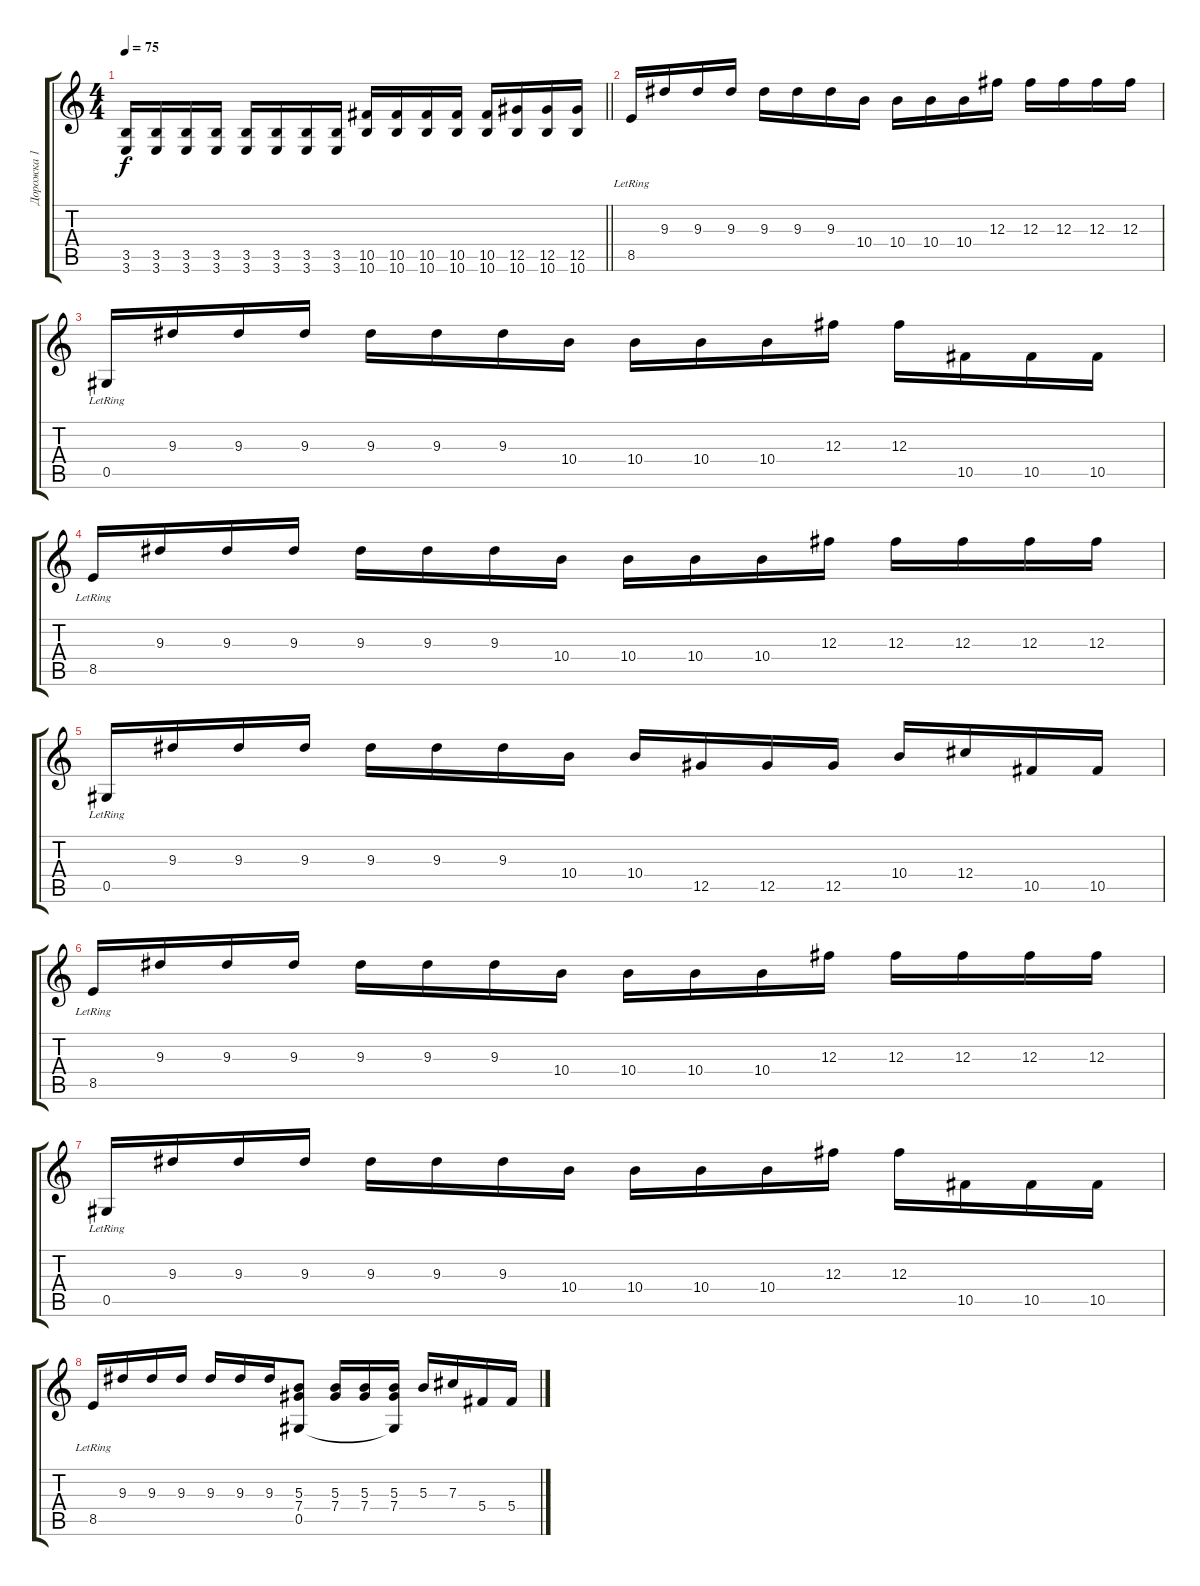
\track ("Дорожка 1" "Дорожка 1") {instrument overdrivenguitar}
\staff {score tabs}
\tuning (Eb4 Bb3 Gb3 Db3 Ab2 Db2) {hide}
\ts (4 4)
\tempo 75
\clef g2
\barLineRight lightlight
\ks c
(3.5 3.6).16{dy f} (3.5 3.6).16 (3.5 3.6).16 (3.5 3.6).16 (3.5 3.6).16 (3.5 3.6).16 (3.5 3.6).16 (3.5 3.6).16 (10.5 10.6).16 (10.5 10.6).16 (10.5 10.6).16 (10.5 10.6).16 (10.5 10.6).16 (12.5 10.6).16 (12.5 10.6).16 (12.5 10.6).16 |
\section ("" "")
8.5{lr}.16 9.3.16 9.3.16 9.3.16 9.3.16 9.3.16 9.3.16 10.4.16 10.4.16 10.4.16 10.4.16 12.3.16 12.3.16 12.3.16 12.3.16 12.3.16 |
0.5{lr}.16 9.3.16 9.3.16 9.3.16 9.3.16 9.3.16 9.3.16 10.4.16 10.4.16 10.4.16 10.4.16 12.3.16 12.3.16 10.5.16 10.5.16 10.5.16 |
8.5{lr}.16 9.3.16 9.3.16 9.3.16 9.3.16 9.3.16 9.3.16 10.4.16 10.4.16 10.4.16 10.4.16 12.3.16 12.3.16 12.3.16 12.3.16 12.3.16 |
0.5{lr}.16 9.3.16 9.3.16 9.3.16 9.3.16 9.3.16 9.3.16 10.4.16 10.4.16 12.5.16 12.5.16 12.5.16 10.4.16 12.4.16 10.5.16 10.5.16 |
8.5{lr}.16 9.3.16 9.3.16 9.3.16 9.3.16 9.3.16 9.3.16 10.4.16 10.4.16 10.4.16 10.4.16 12.3.16 12.3.16 12.3.16 12.3.16 12.3.16 |
0.5{lr}.16 9.3.16 9.3.16 9.3.16 9.3.16 9.3.16 9.3.16 10.4.16 10.4.16 10.4.16 10.4.16 12.3.16 12.3.16 10.5.16 10.5.16 10.5.16 |
8.5{lr}.16 9.3.16 9.3.16 9.3.16 9.3.16 9.3.16 9.3.16 (5.3 7.4 0.5).8 (5.3 7.4).16 (5.3 7.4).16 (5.3 7.4 0.5{t}).16 5.3.16 7.3.16 5.4.16 5.4.16
